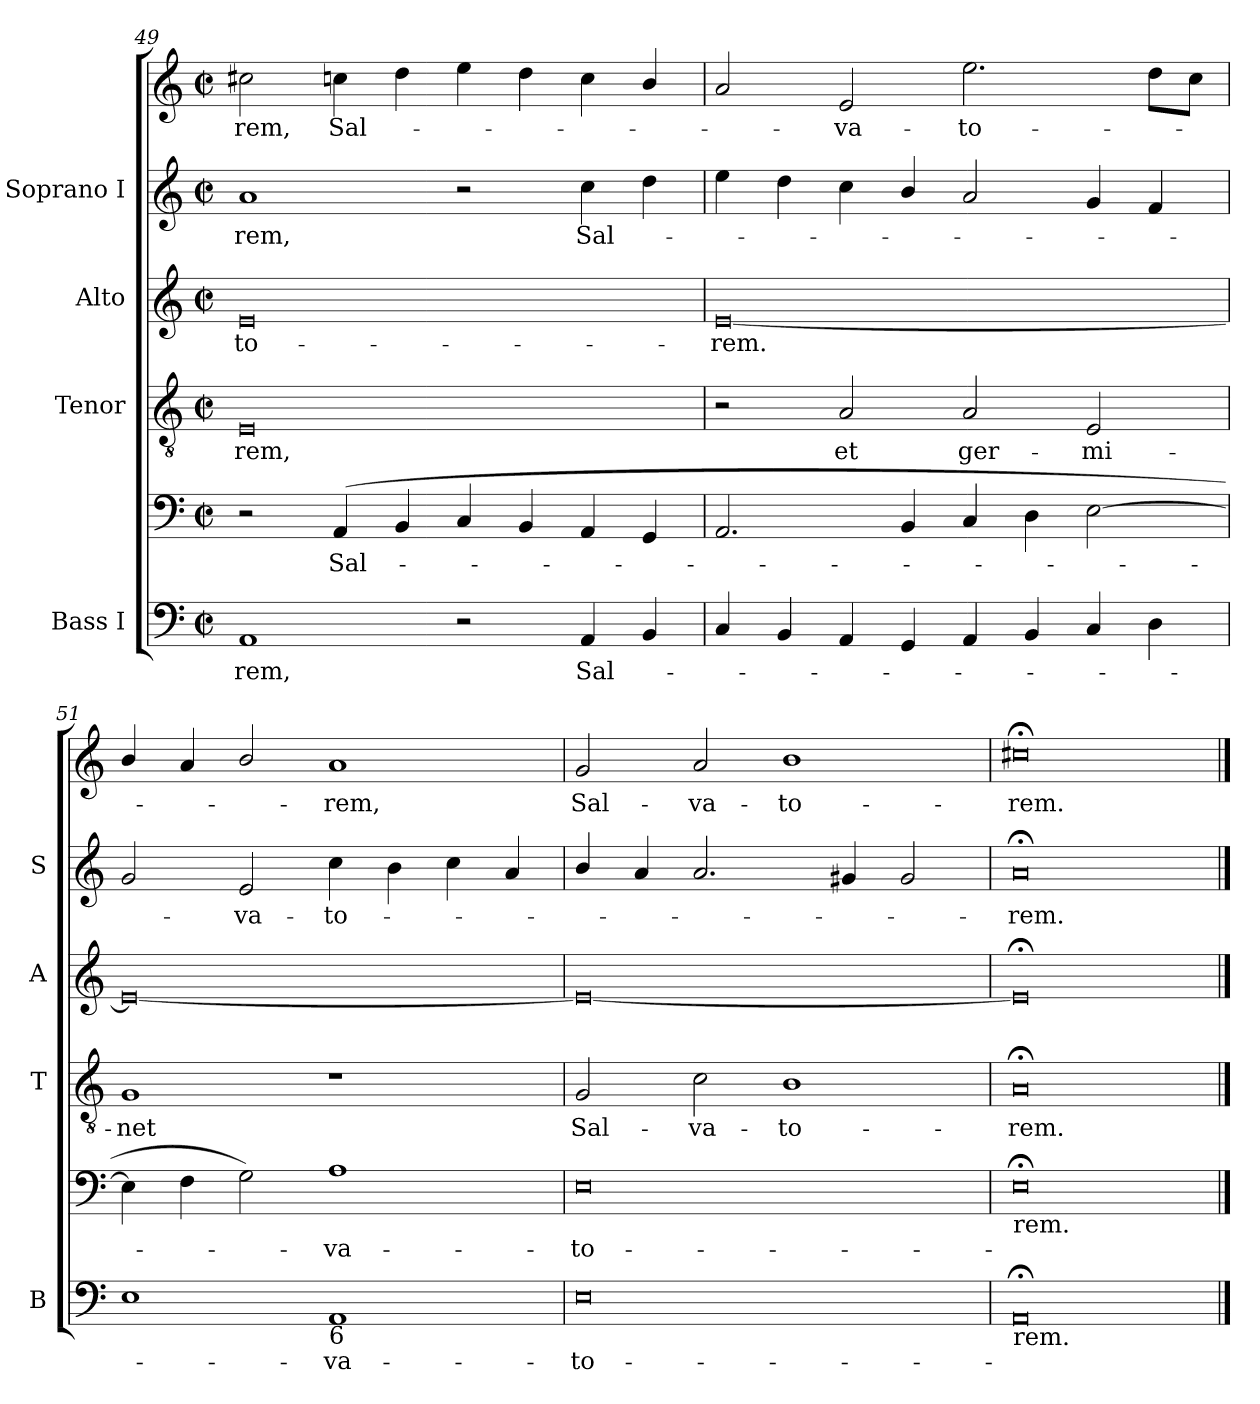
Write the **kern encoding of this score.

**kern	**text	**kern	**text	**kern	**text	**kern	**text	**kern	**text	**kern	**text
*part4	*part4	*part4	*part4	*part3	*part3	*part2	*part2	*part1	*part1	*part1	*part1
*staff6	*staff6	*staff5	*staff5	*staff4	*staff4	*staff3	*staff3	*staff2	*staff2	*staff1	*staff1
*I"Bass I	*	*	*	*I"Tenor	*	*I"Alto	*	*I"Soprano I	*	*	*
*I'B	*	*	*	*I'T	*	*I'A	*	*I'S	*	*	*
!!LO:LB:g=z
*clefF4	*	*clefF4	*	*clefGv2	*	*clefG2	*	*clefG2	*	*clefG2	*
*k[]	*	*k[]	*	*k[]	*	*k[]	*	*k[]	*	*k[]	*
*C:	*	*C:	*	*C:	*	*C:	*	*C:	*	*C:	*
*M4/2	*	*M4/2	*	*M4/2	*	*M4/2	*	*M4/2	*	*M4/2	*
*met(c|)	*	*met(c|)	*	*met(c|)	*	*met(c|)	*	*met(c|)	*	*met(c|)	*
=49	=49	=49	=49	=49	=49	=49	=49	=49	=49	=49	=49
!	!LO:LY:b	!	!	!	!LO:LY:b	!	!LO:LY:b	!	!LO:LY:b	!	!LO:LY:b
1AA	rem,	2r	.	0E	rem,	0e	to-	1a	rem,	2cc#X	-rem,
!	!	!	!LO:LY:b	!	!	!	!	!	!	!	!LO:LY:b
.	.	(>4AA	-Sal-	.	.	.	.	.	.	4ccn	Sal-
.	.	4BB	.	.	.	.	.	.	.	4dd	.
2r	.	4C	.	.	.	.	.	2r	.	4ee	.
.	.	4BB	.	.	.	.	.	.	.	4dd	.
!	!LO:LY:b	!	!	!	!	!	!	!	!LO:LY:b	!	!
4AA	Sal-	4AA	.	.	.	.	.	(<4cc	Sal-	4cc	.
4BB	.	4GG	.	.	.	.	.	4dd	.	4b/	.
=50	=50	=50	=50	=50	=50	=50	=50	=50	=50	=50	=50
!	!	!	!	!	!	!	!LO:LY:b	!	!	!	!
4C	.	2.AA	.	2r	.	[0e	-rem.	4ee	.	2a	.
4BB	.	.	.	.	.	.	.	4dd	.	.	.
!	!	!	!	!	!LO:LY:b	!	!	!	!	!	!LO:LY:b
4AA	.	.	.	2A	et	.	.	4cc	.	2e	va-
4GG	.	4BB	.	.	.	.	.	4b/	.	.	.
!	!	!	!	!	!LO:LY:b	!	!	!	!	!	!LO:LY:b
4AA	.	4C	.	2A	ger-	.	.	2a	.	2.ee	-to-
4BB	.	4D	.	.	.	.	.	.	.	.	.
!	!	!	!	!	!LO:LY:b	!	!	!	!	!	!
4C	.	[2E	.	2E	-mi-	.	.	4g	.	.	.
4D	.	.	.	.	.	.	.	4f	.	8ddL	.
.	.	.	.	.	.	.	.	.	.	8ccJ	.
=51	=51	=51	=51	=51	=51	=51	=51	=51	=51	=51	=51
!	!	!	!	!	!LO:LY:b	!	!	!	!	!	!
1E	.	4E]	.	1G	-net	0e_	.	2g	.	4b/	.
.	.	4F	.	.	.	.	.	.	.	4a	.
!	!	!	!	!	!	!	!	!	!LO:LY:b	!	!
.	.	2G)	.	.	.	.	.	2e	va-	2b/)	.
!LO:TX:b:t=6	!	!	!	!	!	!	!	!	!	!	!
!	!LO:LY:b	!	!LO:LY:b	!	!	!	!	!	!LO:LY:b	!	!LO:LY:b
1AA	-va-	1A	va-	1r	.	.	.	4cc	-to-	1a	rem,
.	.	.	.	.	.	.	.	4b	.	.	.
.	.	.	.	.	.	.	.	4cc	.	.	.
.	.	.	.	.	.	.	.	4a	.	.	.
=52	=52	=52	=52	=52	=52	=52	=52	=52	=52	=52	=52
!	!LO:LY:b	!	!LO:LY:b	!	!LO:LY:b	!	!	!	!	!	!LO:LY:b
0E	-to-	0E	-to-	2G	Sal-	0e_	.	4b/	.	2g	Sal-
.	.	.	.	.	.	.	.	4a	.	.	.
!	!	!	!	!	!LO:LY:b	!	!	!	!	!	!LO:LY:b
.	.	.	.	2c	-va-	.	.	2.a	.	2a	-va-
!	!	!	!	!	!LO:LY:b	!	!	!	!	!	!LO:LY:b
.	.	.	.	1B	-to-	.	.	.	.	1b	-to-
.	.	.	.	.	.	.	.	4g#X	.	.	.
.	.	.	.	.	.	.	.	2g#	.	.	.
=53	=53	=53	=53	=53	=53	=53	=53	=53	=53	=53	=53
!	!	!LO:TX:b:t=rem.	!	!	!	!	!	!	!	!	!
!LO:TX:b:t=rem.	!	!	!	!	!	!	!	!	!	!	!
!	!	!	!	!	!LO:LY:b	!	!	!	!LO:LY:b	!	!LO:LY:b
0AA;<	.	0E;<	.	0A;<	-rem.	0e;<]	.	0a;<	rem.	0cc#X;<	-rem.
==	==	==	==	==	==	==	==	==	==	==	==
*-	*-	*-	*-	*-	*-	*-	*-	*-	*-	*-	*-
